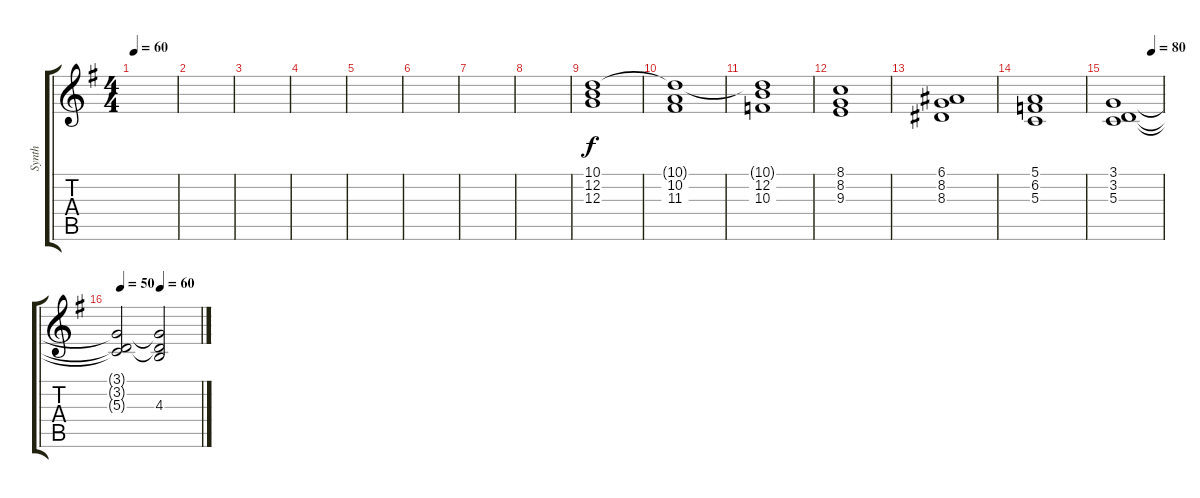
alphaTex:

\track ("Synth" "Synth") {instrument stringensemble2}
\staff {score tabs}
\tuning (E4 B3 G3 D3 A2 E2) {hide}
\ts (4 4)
\tempo 60
\clef g2
\ks g
|
|
|
|
|
|
|
|
(10.1 12.2 12.3).1 |
(10.1{t} 10.2 11.3).1 |
(10.1{t} 12.2 10.3).1 |
(8.1 8.2 9.3).1 |
(6.1 8.2 8.3).1{volume 13} |
(5.1 6.2 5.3).1 |
\tempo (80 0.75)
(3.1 3.2 5.3).1 |
\tempo 50
\tempo (60 0.5)
(3.1{t} 3.2{t} 5.3{t}).2 (3.1{t} 3.2{t} 4.3).2{volume 16}
